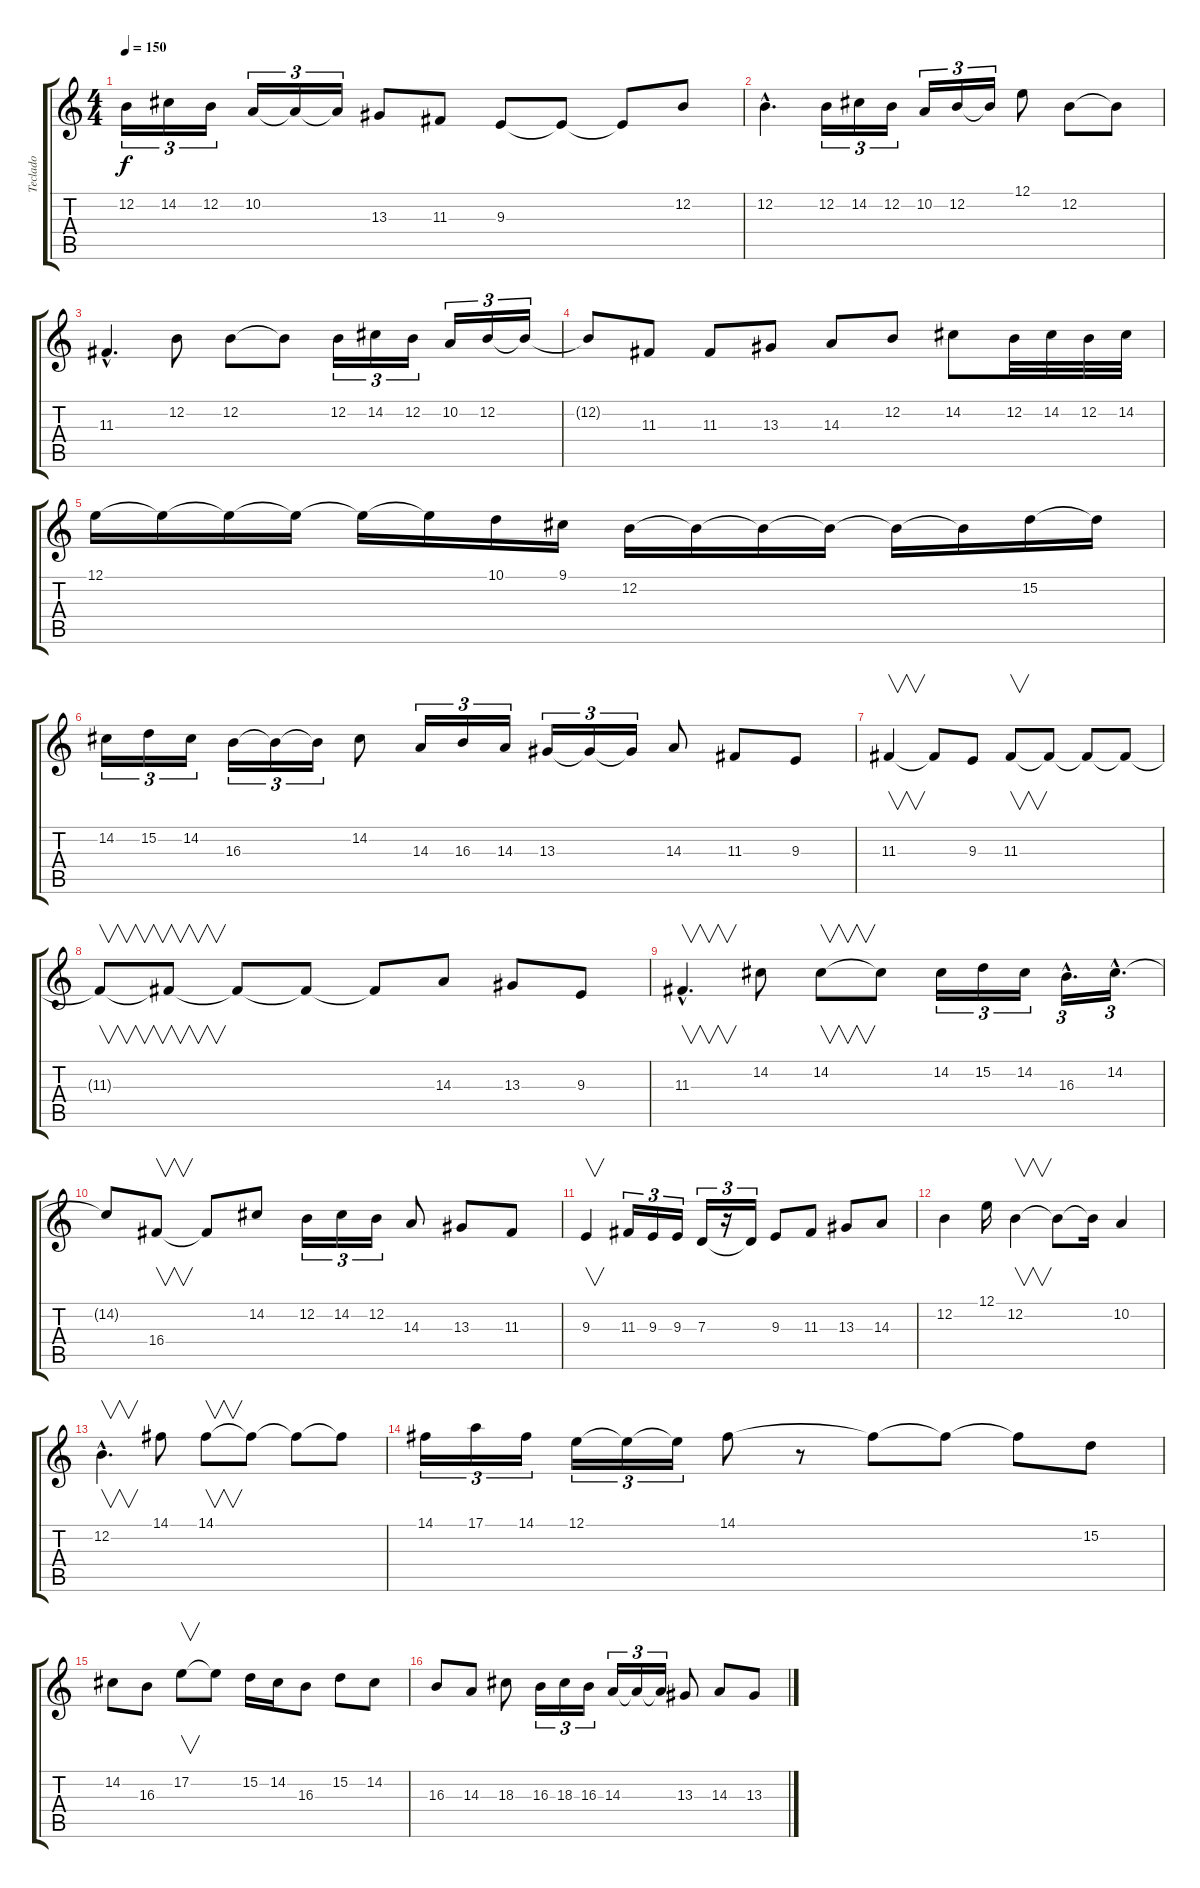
\track ("Teclado" "Teclado") {instrument stringensemble1}
\staff {score tabs}
\tuning (E4 B3 G3 D3 A2 E2) {hide}
\ts (4 4)
\tempo 150
\clef g2
\ks c
12.2.16{tu (3 2) dy f} 14.2.16{tu (3 2)} 12.2.16{tu (3 2)} 10.2.16{tu (3 2)} 10.2{t}.16{tu (3 2)} 10.2{t}.16{tu (3 2)} 13.3.8 11.3.8 9.3.8 9.3{t}.8 9.3{t}.8 12.2.8 |
12.2{hac}.4{d} 12.2.16{tu (3 2)} 14.2.16{tu (3 2)} 12.2.16{tu (3 2)} 10.2.16{tu (3 2)} 12.2.16{tu (3 2)} 12.2{t}.16{tu (3 2)} 12.1.8 12.2.8 12.2{t}.8 |
11.3{hac}.4{d} 12.2.8 12.2.8 12.2{t}.8 12.2.16{tu (3 2)} 14.2.16{tu (3 2)} 12.2.16{tu (3 2)} 10.2.16{tu (3 2)} 12.2.16{tu (3 2)} 12.2{t}.16{tu (3 2)} |
12.2{t}.8 11.3.8 11.3.8 13.3.8 14.3.8 12.2.8 14.2.8 12.2.32 14.2.32 12.2.32 14.2.32 |
12.1.16 12.1{t}.16 12.1{t}.16 12.1{t}.16 12.1{t}.16 12.1{t}.16 10.1.16 9.1.16 12.2.16 12.2{t}.16 12.2{t}.16 12.2{t}.16 12.2{t}.16 12.2{t}.16 15.2.16 15.2{t}.16 |
14.2.16{tu (3 2)} 15.2.16{tu (3 2)} 14.2.16{tu (3 2)} 16.3.16{tu (3 2)} 16.3{t}.16{tu (3 2)} 16.3{t}.16{tu (3 2)} 14.2.8 14.3.16{tu (3 2)} 16.3.16{tu (3 2)} 14.3.16{tu (3 2)} 13.3.16{tu (3 2)} 13.3{t}.16{tu (3 2)} 13.3{t}.16{tu (3 2)} 14.3.8 11.3.8 9.3.8 |
11.3.4{v} 11.3{t}.8 9.3.8 11.3.8{v} 11.3{t}.8 11.3{t}.8 11.3{t}.8 |
11.3{t}.8{v} 11.3{t}.8{v} 11.3{t}.8 11.3{t}.8 11.3{t}.8 14.3.8 13.3.8 9.3.8 |
11.3{hac}.4{v d instrument cello} 14.2.8 14.2.8{v} 14.2{t}.8 14.2.16{tu (3 2)} 15.2.16{tu (3 2)} 14.2.16{tu (3 2)} 16.3{hac}.16{d tu (3 2)} 14.2{hac}.16{d tu (3 2)} |
14.2{t}.8 16.4.8{v} 16.4{t}.8 14.2.8 12.2.16{tu (3 2)} 14.2.16{tu (3 2)} 12.2.16{tu (3 2)} 14.3.8 13.3.8 11.3.8 |
9.3.4{v} 11.3.16{tu (3 2)} 9.3.16{tu (3 2)} 9.3.16{tu (3 2)} 7.3.16{tu (3 2)} r.16{tu (3 2)} 7.3{t}.16{tu (3 2)} 9.3.8 11.3.8 13.3.8 14.3.8 |
12.2.4 12.1.16 12.2.4{v} 12.2{t}.8 12.2{t}.16 10.2.4 |
12.2{hac}.4{v d} 14.1.8 14.1.8{v} 14.1{t}.8 14.1{t}.8 14.1{t}.8 |
14.1.16{tu (3 2) instrument cello} 17.1.16{tu (3 2)} 14.1.16{tu (3 2)} 12.1.16{tu (3 2)} 12.1{t}.16{tu (3 2)} 12.1{t}.16{tu (3 2)} 14.1.8 r.8 14.1{t}.8 14.1{t}.8 14.1{t}.8 15.2.8 |
14.2.8 16.3.8 17.2.8{v} 17.2{t}.8 15.2.16 14.2.16 16.3.8 15.2.8 14.2.8 |
16.3.8 14.3.8 18.3.8 16.3.16{tu (3 2)} 18.3.16{tu (3 2)} 16.3.16{tu (3 2)} 14.3.16{tu (3 2)} 14.3{t}.16{tu (3 2)} 14.3{t}.16{tu (3 2)} 13.3.8 14.3.8 13.3.8
